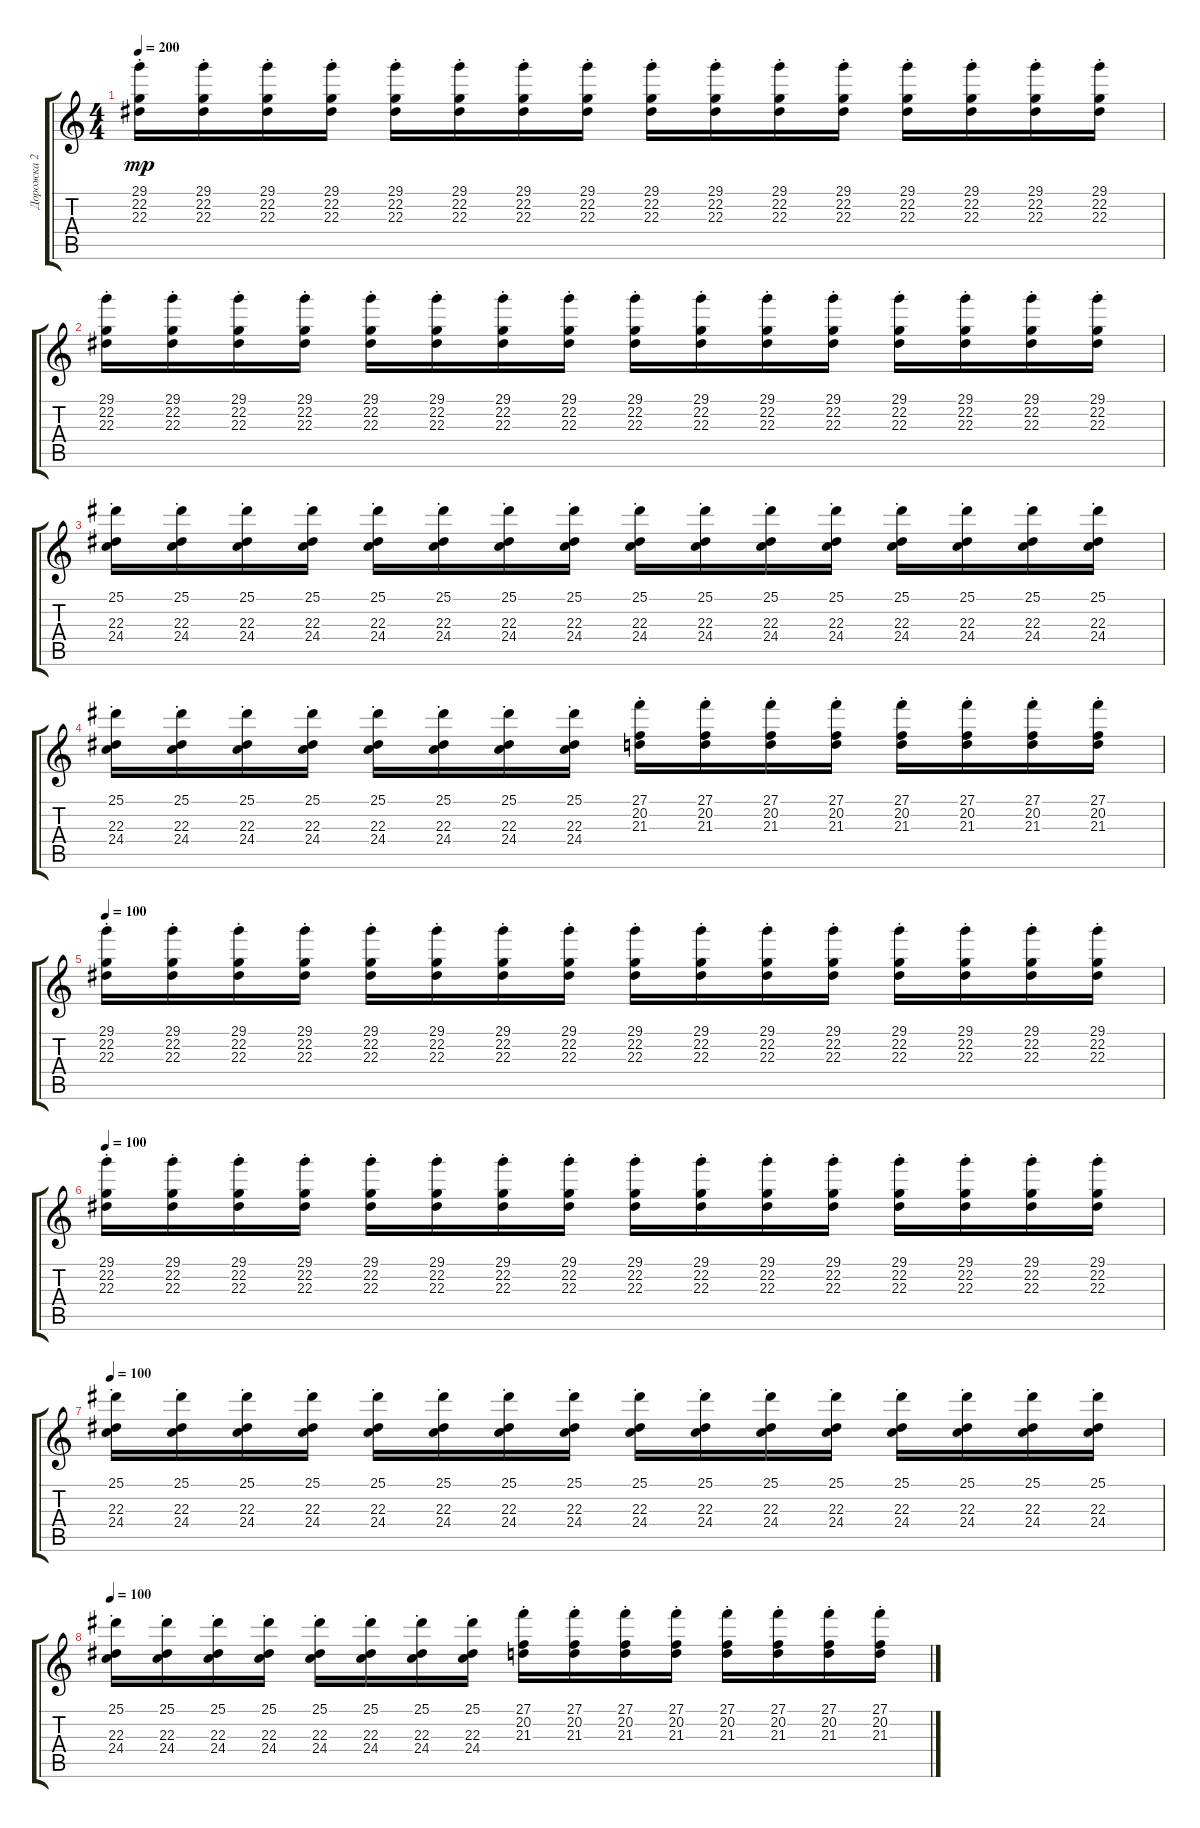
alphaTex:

\track ("Дорожка 2" "Дорожка 2") {instrument pad8sweep}
\staff {score tabs}
\tuning (D4 A3 F3 C3 G2 C2) {hide}
\ts (4 4)
\tempo 200
\clef g2
\ks c
(29.1 22.2{st} 22.3{st}).16{dy mp volume 8} (29.1 22.2{st} 22.3{st}).16 (29.1 22.2{st} 22.3{st}).16 (29.1 22.2{st} 22.3{st}).16 (29.1 22.2{st} 22.3{st}).16 (29.1 22.2{st} 22.3{st}).16 (29.1 22.2{st} 22.3{st}).16 (29.1 22.2{st} 22.3{st}).16 (29.1 22.2{st} 22.3{st}).16 (29.1 22.2{st} 22.3{st}).16 (29.1 22.2{st} 22.3{st}).16 (29.1 22.2{st} 22.3{st}).16 (29.1 22.2{st} 22.3{st}).16 (29.1 22.2{st} 22.3{st}).16 (29.1 22.2{st} 22.3{st}).16 (29.1 22.2{st} 22.3{st}).16 |
(29.1 22.2{st} 22.3{st}).16 (29.1 22.2{st} 22.3{st}).16 (29.1 22.2{st} 22.3{st}).16 (29.1 22.2{st} 22.3{st}).16 (29.1 22.2{st} 22.3{st}).16 (29.1 22.2{st} 22.3{st}).16 (29.1 22.2{st} 22.3{st}).16 (29.1 22.2{st} 22.3{st}).16 (29.1 22.2{st} 22.3{st}).16 (29.1 22.2{st} 22.3{st}).16 (29.1 22.2{st} 22.3{st}).16 (29.1 22.2{st} 22.3{st}).16 (29.1 22.2{st} 22.3{st}).16 (29.1 22.2{st} 22.3{st}).16 (29.1 22.2{st} 22.3{st}).16 (29.1 22.2{st} 22.3{st}).16 |
(25.1 22.3{st} 24.4{st}).16 (25.1 22.3{st} 24.4{st}).16 (25.1 22.3{st} 24.4{st}).16 (25.1 22.3{st} 24.4{st}).16 (25.1 22.3{st} 24.4{st}).16 (25.1 22.3{st} 24.4{st}).16 (25.1 22.3{st} 24.4{st}).16 (25.1 22.3{st} 24.4{st}).16 (25.1 22.3{st} 24.4{st}).16 (25.1 22.3{st} 24.4{st}).16 (25.1 22.3{st} 24.4{st}).16 (25.1 22.3{st} 24.4{st}).16 (25.1 22.3{st} 24.4{st}).16 (25.1 22.3{st} 24.4{st}).16 (25.1 22.3{st} 24.4{st}).16 (25.1 22.3{st} 24.4{st}).16 |
(25.1 22.3{st} 24.4{st}).16 (25.1 22.3{st} 24.4{st}).16 (25.1 22.3{st} 24.4{st}).16 (25.1 22.3{st} 24.4{st}).16 (25.1 22.3{st} 24.4{st}).16 (25.1 22.3{st} 24.4{st}).16 (25.1 22.3{st} 24.4{st}).16 (25.1 22.3{st} 24.4{st}).16 (27.1 20.2{st} 21.3{st}).16 (27.1 20.2{st} 21.3{st}).16 (27.1 20.2{st} 21.3{st}).16 (27.1 20.2{st} 21.3{st}).16 (27.1 20.2{st} 21.3{st}).16 (27.1 20.2{st} 21.3{st}).16 (27.1 20.2{st} 21.3{st}).16 (27.1 20.2{st} 21.3{st}).16 |
\tempo 100
(29.1 22.2{st} 22.3{st}).16 (29.1 22.2{st} 22.3{st}).16 (29.1 22.2{st} 22.3{st}).16 (29.1 22.2{st} 22.3{st}).16 (29.1 22.2{st} 22.3{st}).16 (29.1 22.2{st} 22.3{st}).16 (29.1 22.2{st} 22.3{st}).16 (29.1 22.2{st} 22.3{st}).16 (29.1 22.2{st} 22.3{st}).16 (29.1 22.2{st} 22.3{st}).16 (29.1 22.2{st} 22.3{st}).16 (29.1 22.2{st} 22.3{st}).16 (29.1 22.2{st} 22.3{st}).16 (29.1 22.2{st} 22.3{st}).16 (29.1 22.2{st} 22.3{st}).16 (29.1 22.2{st} 22.3{st}).16 |
\tempo 100
(29.1 22.2{st} 22.3{st}).16 (29.1 22.2{st} 22.3{st}).16 (29.1 22.2{st} 22.3{st}).16 (29.1 22.2{st} 22.3{st}).16 (29.1 22.2{st} 22.3{st}).16 (29.1 22.2{st} 22.3{st}).16 (29.1 22.2{st} 22.3{st}).16 (29.1 22.2{st} 22.3{st}).16 (29.1 22.2{st} 22.3{st}).16 (29.1 22.2{st} 22.3{st}).16 (29.1 22.2{st} 22.3{st}).16 (29.1 22.2{st} 22.3{st}).16 (29.1 22.2{st} 22.3{st}).16 (29.1 22.2{st} 22.3{st}).16 (29.1 22.2{st} 22.3{st}).16 (29.1 22.2{st} 22.3{st}).16 |
\tempo 100
(25.1 22.3{st} 24.4{st}).16 (25.1 22.3{st} 24.4{st}).16 (25.1 22.3{st} 24.4{st}).16 (25.1 22.3{st} 24.4{st}).16 (25.1 22.3{st} 24.4{st}).16 (25.1 22.3{st} 24.4{st}).16 (25.1 22.3{st} 24.4{st}).16 (25.1 22.3{st} 24.4{st}).16 (25.1 22.3{st} 24.4{st}).16 (25.1 22.3{st} 24.4{st}).16 (25.1 22.3{st} 24.4{st}).16 (25.1 22.3{st} 24.4{st}).16 (25.1 22.3{st} 24.4{st}).16 (25.1 22.3{st} 24.4{st}).16 (25.1 22.3{st} 24.4{st}).16 (25.1 22.3{st} 24.4{st}).16 |
\tempo 100
(25.1 22.3{st} 24.4{st}).16 (25.1 22.3{st} 24.4{st}).16 (25.1 22.3{st} 24.4{st}).16 (25.1 22.3{st} 24.4{st}).16 (25.1 22.3{st} 24.4{st}).16 (25.1 22.3{st} 24.4{st}).16 (25.1 22.3{st} 24.4{st}).16 (25.1 22.3{st} 24.4{st}).16 (27.1 20.2{st} 21.3{st}).16 (27.1 20.2{st} 21.3{st}).16 (27.1 20.2{st} 21.3{st}).16 (27.1 20.2{st} 21.3{st}).16 (27.1 20.2{st} 21.3{st}).16 (27.1 20.2{st} 21.3{st}).16 (27.1 20.2{st} 21.3{st}).16 (27.1 20.2{st} 21.3{st}).16
